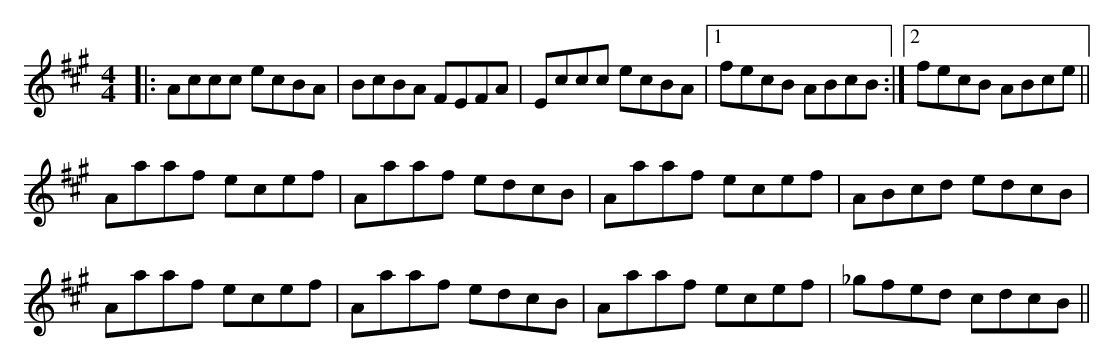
X:1
M:4/4
K:A
|:Accc ecBA|BcBA FEFA|Eccc ecBA|1 fecB ABcB:|2 fecB ABce||
Aaaf ecef|Aaaf edcB|Aaaf ecef|ABcd edcB|
Aaaf ecef|Aaaf edcB|Aaaf ecef|_gfed cdcB||
